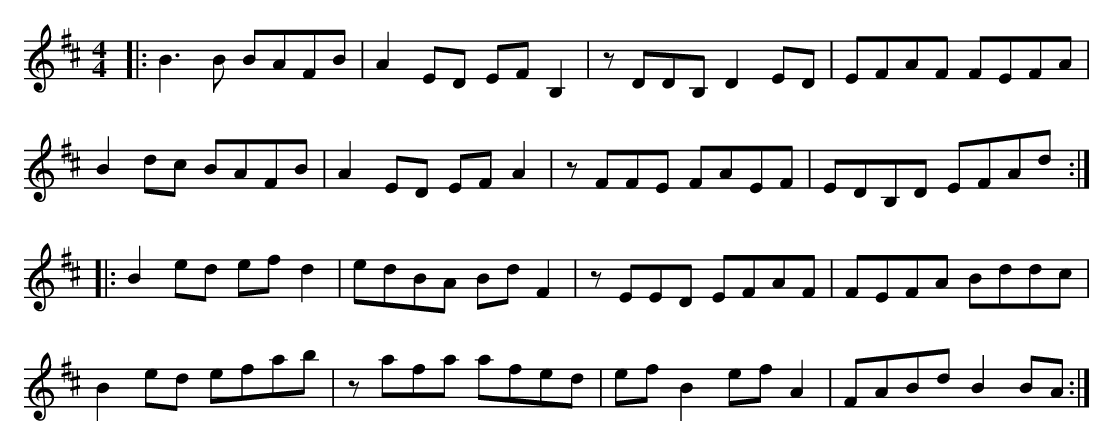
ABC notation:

X:1
M:4/4
K:Bmin
|:B3 B BAFB|A2 ED EF B,2|z DDB, D2ED|EFAF FEFA|
B2 dc BAFB|A2 ED EFA2|z FFE FAEF|EDB,D EFAd:|
|:B2 ed efd2|edBA BdF2|z EED EFAF|FEFA Bddc|
B2 ed efab|z afa afed|efB2 efA2|FABd B2 BA:|
